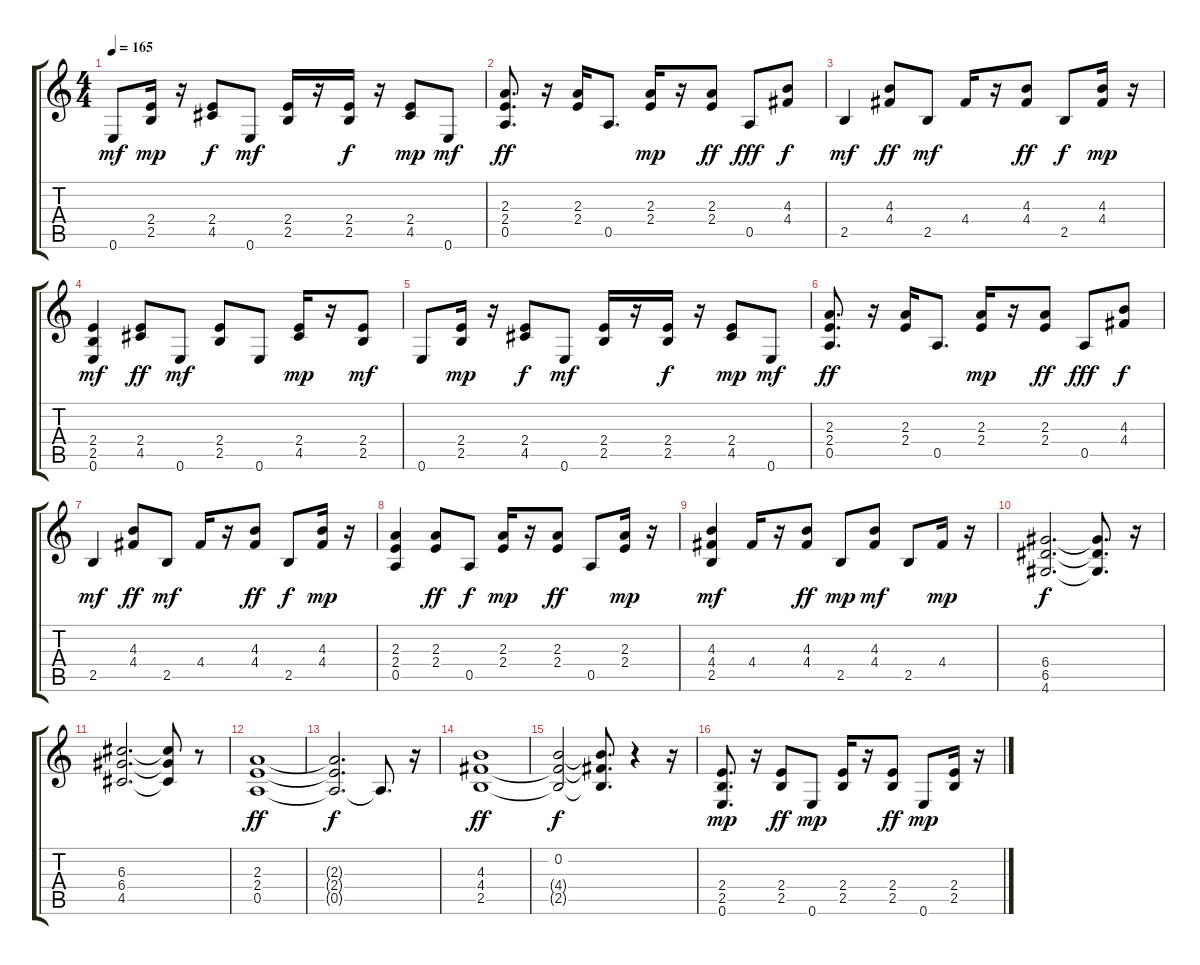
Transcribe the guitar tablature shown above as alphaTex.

\track "" {instrument overdrivenguitar}
\staff {score tabs}
\tuning (E4 B3 G3 D3 A2 E2) {hide}
\ts (4 4)
\tempo 165
\clef g2
\ks c
0.6.8{dy mf} (2.4 2.5).16{dy mp} r.16 (2.4 4.5).8{dy f} 0.6.8{dy mf} (2.4 2.5).16 r.16 (2.4 2.5).16{dy f} r.16 (2.4 4.5).8{dy mp} 0.6.8{dy mf} |
(2.3 2.4 0.5).8{d dy ff} r.16 (2.3 2.4).16 0.5.8{d} (2.3 2.4).16{dy mp} r.16 (2.3 2.4).8{dy ff} 0.5.8{dy fff} (4.3 4.4).8{dy f} |
2.5.4{dy mf} (4.3 4.4).8{dy ff} 2.5.8{dy mf} 4.4.16 r.16 (4.3 4.4).8{dy ff} 2.5.8{dy f} (4.3 4.4).16{dy mp} r.16 |
(2.4 2.5 0.6).4{dy mf} (2.4 4.5).8{dy ff} 0.6.8{dy mf} (2.4 2.5).8 0.6.8 (2.4 4.5).16{dy mp} r.16 (2.4 2.5).8{dy mf} |
0.6.8 (2.4 2.5).16{dy mp} r.16 (2.4 4.5).8{dy f} 0.6.8{dy mf} (2.4 2.5).16 r.16 (2.4 2.5).16{dy f} r.16 (2.4 4.5).8{dy mp} 0.6.8{dy mf} |
(2.3 2.4 0.5).8{d dy ff} r.16 (2.3 2.4).16 0.5.8{d} (2.3 2.4).16{dy mp} r.16 (2.3 2.4).8{dy ff} 0.5.8{dy fff} (4.3 4.4).8{dy f} |
2.5.4{dy mf} (4.3 4.4).8{dy ff} 2.5.8{dy mf} 4.4.16 r.16 (4.3 4.4).8{dy ff} 2.5.8{dy f} (4.3 4.4).16{dy mp} r.16 |
(2.3 2.4 0.5).4 (2.3 2.4).8{dy ff} 0.5.8{dy f} (2.3 2.4).16{dy mp} r.16 (2.3 2.4).8{dy ff} 0.5.8 (2.3 2.4).16{dy mp} r.16 |
(4.3 4.4 2.5).4{dy mf} 4.4.16 r.16 (4.3 4.4).8{dy ff} 2.5.8{dy mp} (4.3 4.4).8{dy mf} 2.5.8 4.4.16{dy mp} r.16 |
(6.4 6.5 4.6).2{d dy f} (6.4{t} 6.5{t} 4.6{t}).8{d} r.16 |
(6.3 6.4 4.5).2{d} (6.3{t} 6.4{t} 4.5{t}).8 r.8 |
(2.3 2.4 0.5).1{dy ff} |
(2.3{t} 2.4{t} 0.5{t}).2{d dy f} 0.5{t}.8{d} r.16 |
(4.3 4.4 2.5).1{dy ff} |
(0.2 4.4{t} 2.5{t}).2{dy f} (0.2{t} 4.4{t} 2.5{t}).8{d} r.4 r.16 |
(2.4 2.5 0.6).8{d dy mp} r.16 (2.4 2.5).8{dy ff} 0.6.8{dy mp} (2.4 2.5).16 r.16 (2.4 2.5).8{dy ff} 0.6.8{dy mp} (2.4 2.5).16 r.16
